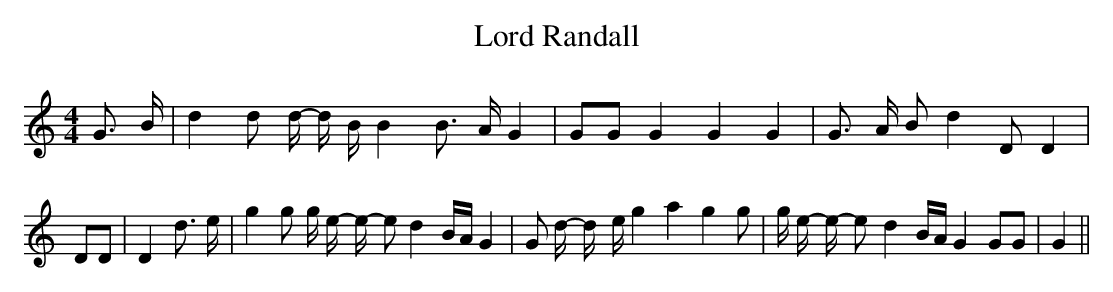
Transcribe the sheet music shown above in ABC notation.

X:1
T:Lord Randall
M:4/4
L:1/8
K:C
 G3/2- B/2| d2 d d/2- d/2- B/2 B2 B3/2- A/2 G2| GG G2 G2 G2| G3/2- A/2 B d2 D D2|\
 DD| D2 d3/2 e/2| g2 g g/2 e/2- e/2- e d2 B/2A/2 G2| G d/2- d/2- e/2 g2 a2 g2 g|\
 g/2 e/2- e/2- e- d2 B/2A/2 G2 GG| G2||
